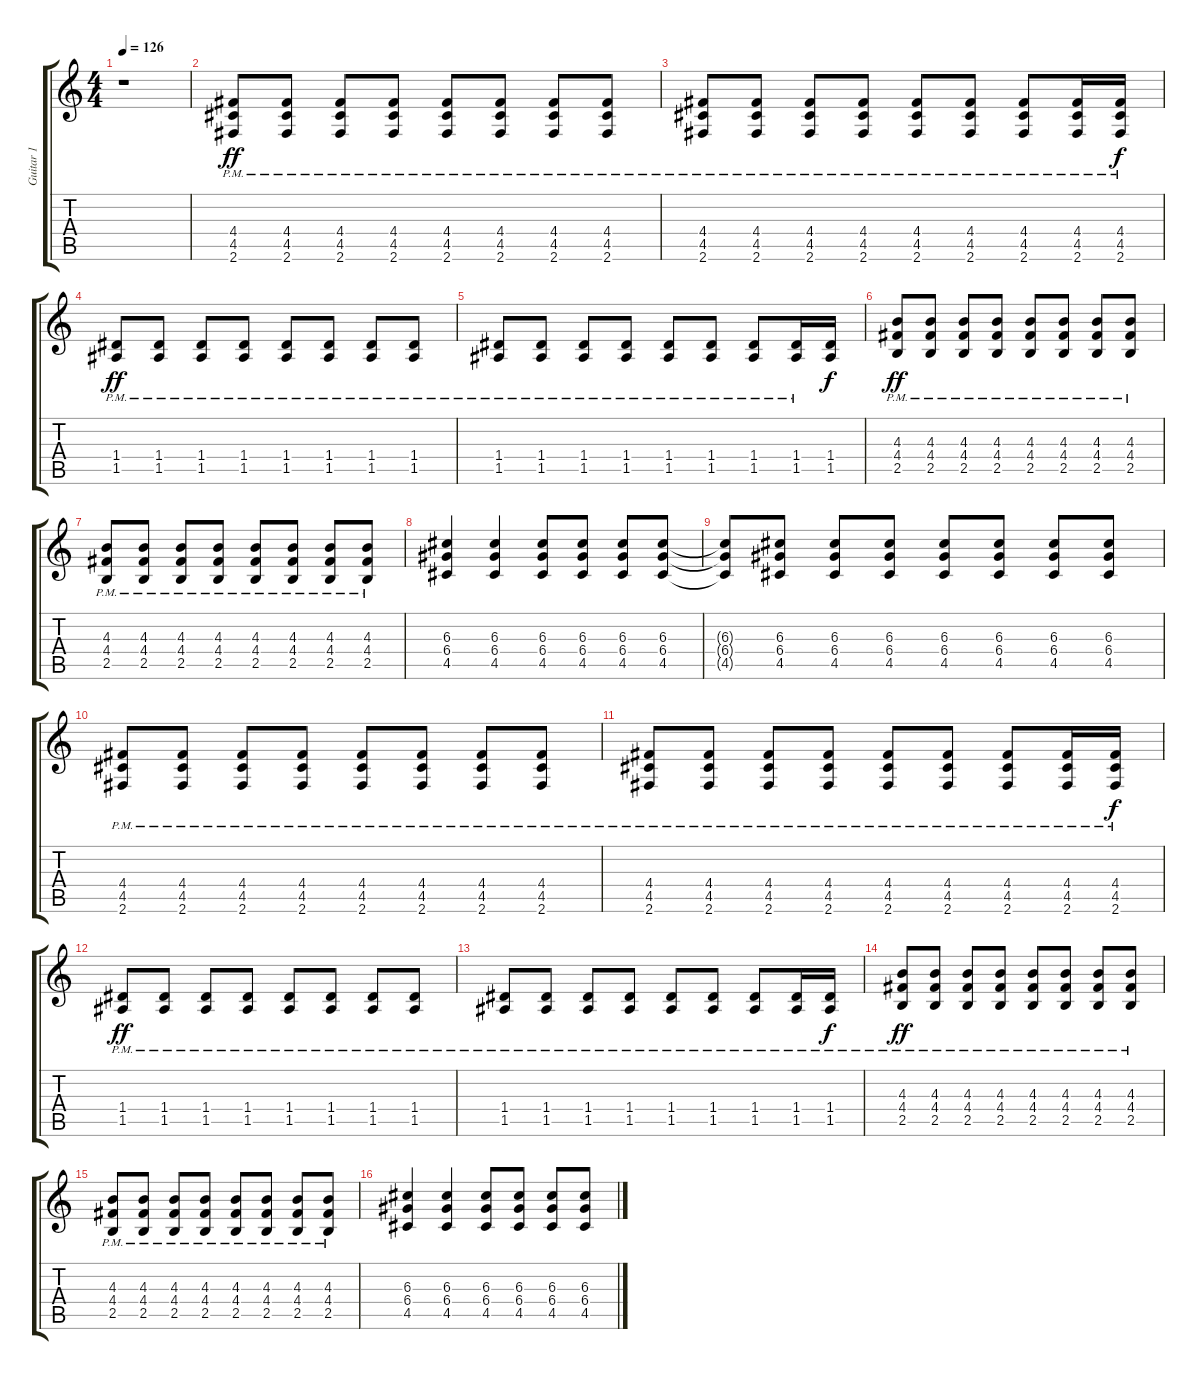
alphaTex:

\track ("Guitar 1" "Guitar 1") {instrument distortionguitar}
\staff {score tabs}
\tuning (E4 B3 G3 D3 A2 E2) {hide}
\ts (4 4)
\tempo 126
\clef g2
\ks c
r.1{dy ff instrument distortionguitar} |
(4.4{pm} 4.5{pm} 2.6{pm}).8 (4.4{pm} 4.5{pm} 2.6{pm}).8 (4.4{pm} 4.5{pm} 2.6{pm}).8 (4.4{pm} 4.5{pm} 2.6{pm}).8 (4.4{pm} 4.5{pm} 2.6{pm}).8 (4.4{pm} 4.5{pm} 2.6{pm}).8 (4.4{pm} 4.5{pm} 2.6{pm}).8 (4.4{pm} 4.5{pm} 2.6{pm}).8 |
(4.4{pm} 4.5{pm} 2.6{pm}).8 (4.4{pm} 4.5{pm} 2.6{pm}).8 (4.4{pm} 4.5{pm} 2.6{pm}).8 (4.4{pm} 4.5{pm} 2.6{pm}).8 (4.4{pm} 4.5{pm} 2.6{pm}).8 (4.4{pm} 4.5{pm} 2.6{pm}).8 (4.4{pm} 4.5{pm} 2.6{pm}).8 (4.4{pm} 4.5{pm} 2.6{pm}).16 (4.4{pm} 4.5{pm} 2.6{pm}).16{dy f} |
(1.4{pm} 1.5{pm}).8{dy ff} (1.4{pm} 1.5{pm}).8 (1.4{pm} 1.5{pm}).8 (1.4{pm} 1.5{pm}).8 (1.4{pm} 1.5{pm}).8 (1.4{pm} 1.5{pm}).8 (1.4{pm} 1.5{pm}).8 (1.4{pm} 1.5{pm}).8 |
(1.4{pm} 1.5{pm}).8 (1.4{pm} 1.5{pm}).8 (1.4{pm} 1.5{pm}).8 (1.4{pm} 1.5{pm}).8 (1.4{pm} 1.5{pm}).8 (1.4{pm} 1.5{pm}).8 (1.4{pm} 1.5{pm}).8 (1.4{pm} 1.5{pm}).16 (1.4 1.5).16{dy f} |
(4.3{pm} 4.4{pm} 2.5{pm}).8{dy ff} (4.3{pm} 4.4{pm} 2.5{pm}).8 (4.3{pm} 4.4{pm} 2.5{pm}).8 (4.3{pm} 4.4{pm} 2.5{pm}).8 (4.3{pm} 4.4{pm} 2.5{pm}).8 (4.3{pm} 4.4{pm} 2.5{pm}).8 (4.3{pm} 4.4{pm} 2.5{pm}).8 (4.3{pm} 4.4{pm} 2.5{pm}).8 |
(4.3{pm} 4.4{pm} 2.5{pm}).8 (4.3{pm} 4.4{pm} 2.5{pm}).8 (4.3{pm} 4.4{pm} 2.5{pm}).8 (4.3{pm} 4.4{pm} 2.5{pm}).8 (4.3{pm} 4.4{pm} 2.5{pm}).8 (4.3{pm} 4.4{pm} 2.5{pm}).8 (4.3{pm} 4.4{pm} 2.5{pm}).8 (4.3{pm} 4.4{pm} 2.5{pm}).8 |
(6.3 6.4 4.5).4 (6.3 6.4 4.5).4 (6.3 6.4 4.5).8 (6.3 6.4 4.5).8 (6.3 6.4 4.5).8 (6.3 6.4 4.5).8 |
(6.3{t} 6.4{t} 4.5{t}).8 (6.3 6.4 4.5).8 (6.3 6.4 4.5).8 (6.3 6.4 4.5).8 (6.3 6.4 4.5).8 (6.3 6.4 4.5).8 (6.3 6.4 4.5).8 (6.3 6.4 4.5).8 |
(4.4{pm} 4.5{pm} 2.6{pm}).8 (4.4{pm} 4.5{pm} 2.6{pm}).8 (4.4{pm} 4.5{pm} 2.6{pm}).8 (4.4{pm} 4.5{pm} 2.6{pm}).8 (4.4{pm} 4.5{pm} 2.6{pm}).8 (4.4{pm} 4.5{pm} 2.6{pm}).8 (4.4{pm} 4.5{pm} 2.6{pm}).8 (4.4{pm} 4.5{pm} 2.6{pm}).8 |
(4.4{pm} 4.5{pm} 2.6{pm}).8 (4.4{pm} 4.5{pm} 2.6{pm}).8 (4.4{pm} 4.5{pm} 2.6{pm}).8 (4.4{pm} 4.5{pm} 2.6{pm}).8 (4.4{pm} 4.5{pm} 2.6{pm}).8 (4.4{pm} 4.5{pm} 2.6{pm}).8 (4.4{pm} 4.5{pm} 2.6{pm}).8 (4.4{pm} 4.5{pm} 2.6{pm}).16 (4.4{pm} 4.5{pm} 2.6).16{dy f} |
(1.4{pm} 1.5{pm}).8{dy ff} (1.4{pm} 1.5{pm}).8 (1.4{pm} 1.5{pm}).8 (1.4{pm} 1.5{pm}).8 (1.4{pm} 1.5{pm}).8 (1.4{pm} 1.5{pm}).8 (1.4{pm} 1.5{pm}).8 (1.4{pm} 1.5{pm}).8 |
(1.4{pm} 1.5{pm}).8 (1.4{pm} 1.5{pm}).8 (1.4{pm} 1.5{pm}).8 (1.4{pm} 1.5{pm}).8 (1.4{pm} 1.5{pm}).8 (1.4{pm} 1.5{pm}).8 (1.4{pm} 1.5{pm}).8 (1.4{pm} 1.5{pm}).16 (1.4{pm} 1.5{pm}).16{dy f} |
(4.3{pm} 4.4{pm} 2.5{pm}).8{dy ff} (4.3{pm} 4.4{pm} 2.5{pm}).8 (4.3{pm} 4.4{pm} 2.5{pm}).8 (4.3{pm} 4.4{pm} 2.5{pm}).8 (4.3{pm} 4.4{pm} 2.5{pm}).8 (4.3{pm} 4.4{pm} 2.5{pm}).8 (4.3{pm} 4.4{pm} 2.5{pm}).8 (4.3{pm} 4.4{pm} 2.5{pm}).8 |
(4.3{pm} 4.4{pm} 2.5{pm}).8 (4.3{pm} 4.4{pm} 2.5{pm}).8 (4.3{pm} 4.4{pm} 2.5{pm}).8 (4.3{pm} 4.4{pm} 2.5{pm}).8 (4.3{pm} 4.4{pm} 2.5{pm}).8 (4.3{pm} 4.4{pm} 2.5{pm}).8 (4.3{pm} 4.4{pm} 2.5{pm}).8 (4.3{pm} 4.4{pm} 2.5{pm}).8 |
(6.3 6.4 4.5).4 (6.3 6.4 4.5).4 (6.3 6.4 4.5).8 (6.3 6.4 4.5).8 (6.3 6.4 4.5).8 (6.3 6.4 4.5).8
